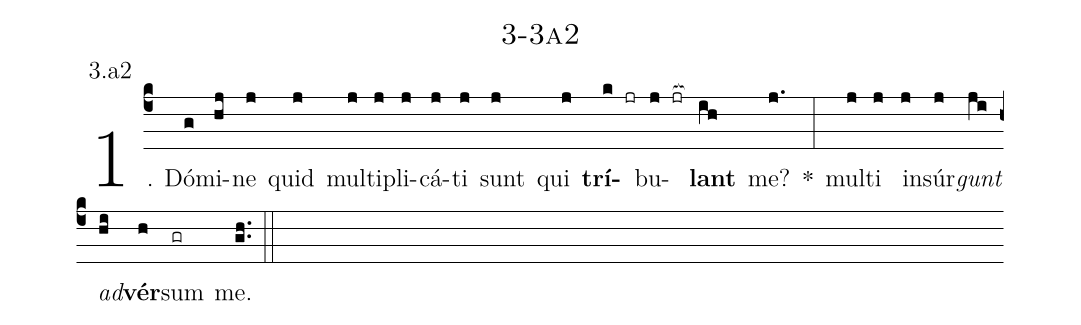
name: 3-3a2;
annotation: 3.a2;
%%
(c4)1. Dó(g)mi(hj)ne(j) quid(j) mul(j)ti(j)pli(j)cá(j)ti(j) sunt(j) qui(j) <b>trí</b>(k jr)bu(j jr[ocb:1{])<b>lant</b>(ih[ocb:0}]) me?(j.) *(:) mul(j)ti(j) in(j)súr(j)<i>gunt</i>(ji) <i>ad</i>(hi)<b>vér</b>(h)sum(gr) me.(gh..) (::)
